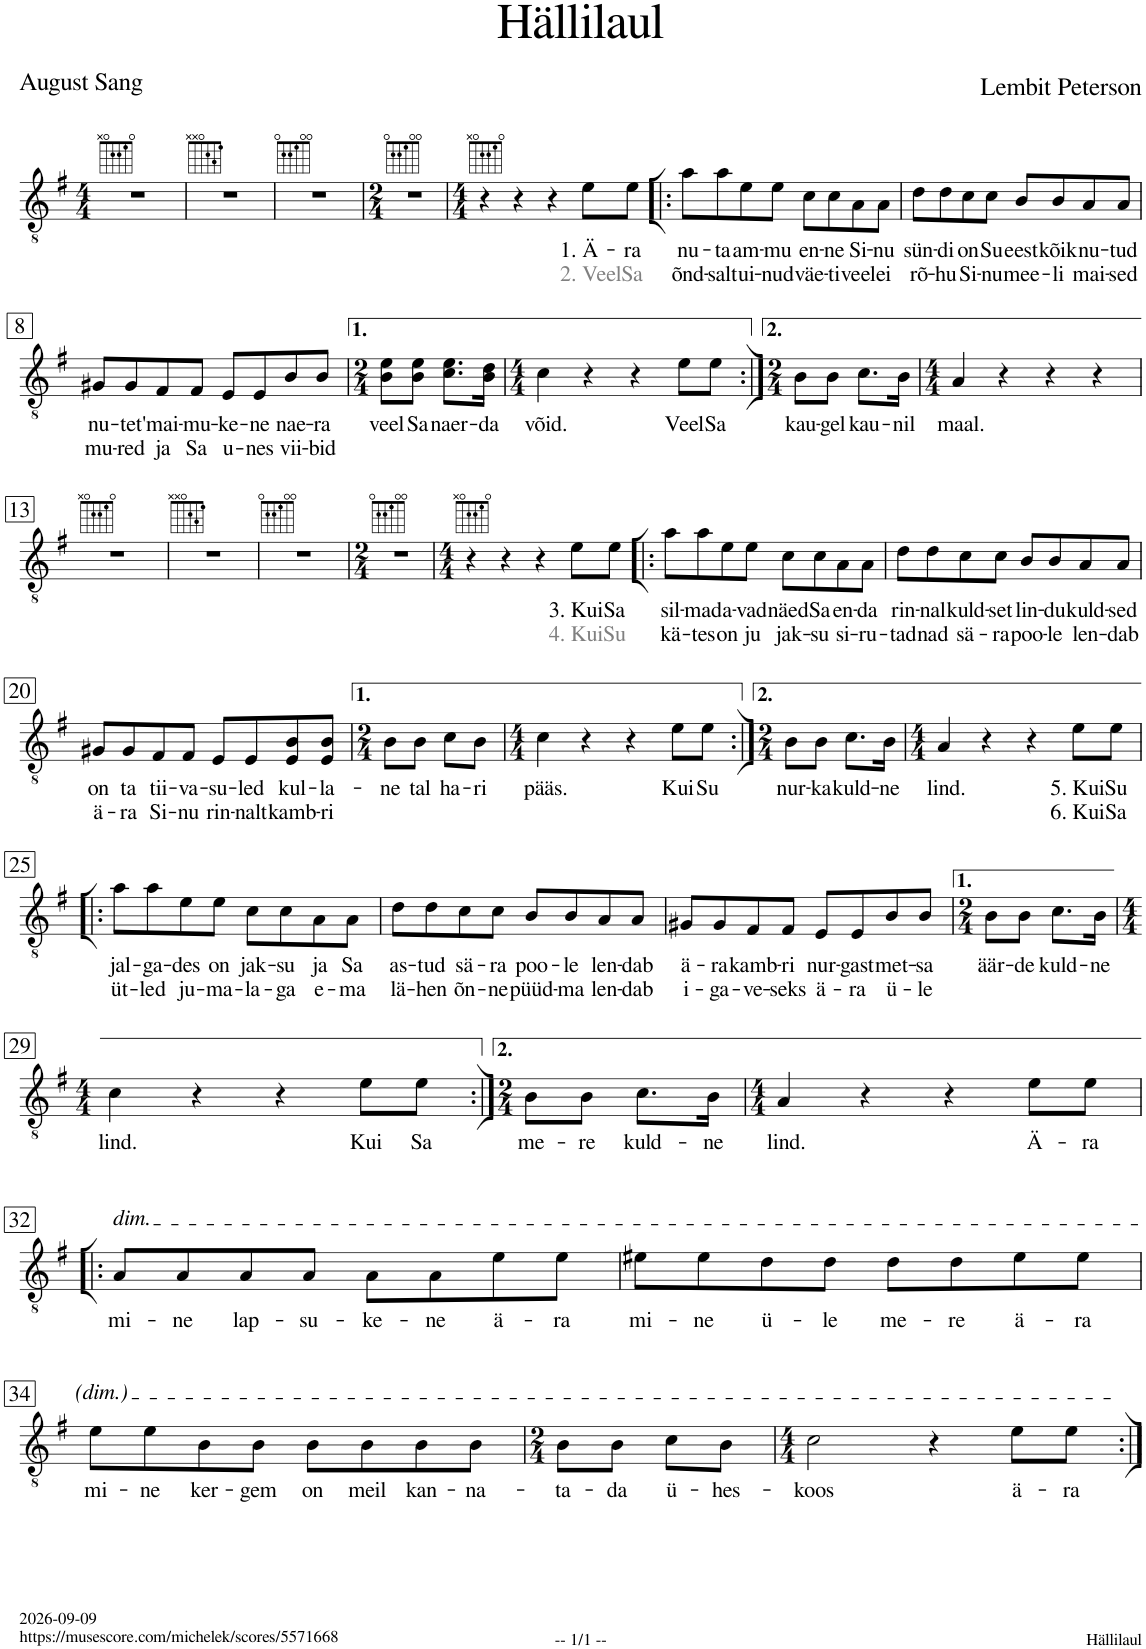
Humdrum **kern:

**kern	**text	**text
*part1	*part1	*part1
*staff1	*staff1	*staff1
*I"Guitar	*	*
*clefGv2	*	*
*k[f#]	*	*
*M4/4	*	*
=1	=1	=1
1r	.	.
=2	=2	=2
1r	.	.
=3	=3	=3
1r	.	.
=4	=4	=4
*M2/4	*	*
2r	.	.
=5	=5	=5
*M4/4	*	*
4r	.	.
4r	.	.
4r	.	.
!	!LO:LY:b	!LO:LY:b:color=#808080
8e\L	1. Ä-	2. Veel
!	!LO:LY:b	!LO:LY:b:color=#808080
8e\J	-ra	Sa
=6!|:	=6!|:	=6!|:
!	!LO:LY:b	!LO:LY:b
8a\L	nu-	õnd-
!	!LO:LY:b	!LO:LY:b
8a\	-ta	-salt
!	!LO:LY:b	!LO:LY:b
8e\	am-	ui-
!	!LO:LY:b	!LO:LY:b
8e\J	-mu	-nud
!	!LO:LY:b	!LO:LY:b
8c\L	en-	väe-
!	!LO:LY:b	!LO:LY:b
8c\	-ne	-ti
!	!LO:LY:b	!LO:LY:b
8A\	Si-	veel
!	!LO:LY:b	!LO:LY:b
8A\J	-nu	ei
=7	=7	=7
!	!LO:LY:b	!LO:LY:b
8d\L	sün-	rõ-
!	!LO:LY:b	!LO:LY:b
8d\	-di	-hu
!	!LO:LY:b	!LO:LY:b
8c\	on	Si-
!	!LO:LY:b	!LO:LY:b
8c\J	Su	-nu
!	!LO:LY:b	!LO:LY:b
8B/L	eest	mee-
!	!LO:LY:b	!LO:LY:b
8B/	kõik	-li
!	!LO:LY:b	!LO:LY:b
8A/	nu-	mai-
!	!LO:LY:b	!LO:LY:b
8A/J	-tud	-sed
!!LO:LB:g=z
=8	=8	=8
!	!LO:LY:b	!LO:LY:b
8G#X/L	nu-	mu-
!	!LO:LY:b	!LO:LY:b
8G#/	-tet'	-red
!	!LO:LY:b	!LO:LY:b
8F#/	mai-	ja
!	!LO:LY:b	!LO:LY:b
8F#/J	-mu-	Sa
!	!LO:LY:b	!LO:LY:b
8E/L	-ke-	u-
!	!LO:LY:b	!LO:LY:b
8E/	-ne	-nes
!	!LO:LY:b	!LO:LY:b
8B/	nae-	vii-
!	!LO:LY:b	!LO:LY:b
8B/J	-ra	-bid
=9	=9	=9
*M2/4	*	*
!	!LO:LY:b	!
8B\ 8e\L	veel	.
!	!LO:LY:b	!
8B\ 8e\J	Sa	.
!	!LO:LY:b	!
8.c\ 8.e\L	naer-	.
!	!LO:LY:b	!
16B\ 16d\Jk	-da	.
=10	=10	=10
*M4/4	*	*
!	!LO:LY:b	!
4c\	võid.	.
4r	.	.
4r	.	.
!	!LO:LY:b	!
8e\L	Veel	.
!	!LO:LY:b	!
8e\J	Sa	.
=11:|!	=11:|!	=11:|!
*M2/4	*	*
!	!LO:LY:b	!
8B\L	kau-	.
!	!LO:LY:b	!
8B\J	-gel	.
!	!LO:LY:b	!
8.c\L	kau-	.
!	!LO:LY:b	!
16B\Jk	-nil	.
=12	=12	=12
*M4/4	*	*
!	!LO:LY:b	!
4A/	maal.	.
4r	.	.
4r	.	.
4r	.	.
!!LO:LB:g=z
=13	=13	=13
1r	.	.
=14	=14	=14
1r	.	.
=15	=15	=15
1r	.	.
=16	=16	=16
*M2/4	*	*
2r	.	.
=17	=17	=17
*M4/4	*	*
4r	.	.
4r	.	.
4r	.	.
!	!LO:LY:b	!LO:LY:b:color=#808080
8e\L	3. Kui	4. Kui
!	!LO:LY:b	!LO:LY:b:color=#808080
8e\J	Sa	Su
=18!|:	=18!|:	=18!|:
!	!LO:LY:b	!LO:LY:b
8a\L	sil-	kä-
!	!LO:LY:b	!LO:LY:b
8a\	-mad	-tes
!	!LO:LY:b	!LO:LY:b
8e\	a-	on
!	!LO:LY:b	!LO:LY:b
8e\J	-vad	ju
!	!LO:LY:b	!LO:LY:b
8c\L	näed	jak-
!	!LO:LY:b	!LO:LY:b
8c\	Sa	-su
!	!LO:LY:b	!LO:LY:b
8A\	en-	si-
!	!LO:LY:b	!LO:LY:b
8A\J	-da	-ru-
=19	=19	=19
!	!LO:LY:b	!LO:LY:b
8d\L	rin-	-tad
!	!LO:LY:b	!LO:LY:b
8d\	-nal	nad
!	!LO:LY:b	!LO:LY:b
8c\	kuld-	sä-
!	!LO:LY:b	!LO:LY:b
8c\J	-set	-ra
!	!LO:LY:b	!LO:LY:b
8B/L	lin-	poo-
!	!LO:LY:b	!LO:LY:b
8B/	-du	-le
!	!LO:LY:b	!LO:LY:b
8A/	kuld-	len-
!	!LO:LY:b	!LO:LY:b
8A/J	-sed	-dab
!!LO:LB:g=z
=20	=20	=20
!	!LO:LY:b	!LO:LY:b
8G#X/L	on	ä-
!	!LO:LY:b	!LO:LY:b
8G#/	ta	-ra
!	!LO:LY:b	!LO:LY:b
8F#/	tii-	Si-
!	!LO:LY:b	!LO:LY:b
8F#/J	-va-	-nu
!	!LO:LY:b	!LO:LY:b
8E/L	-su-	rin-
!	!LO:LY:b	!LO:LY:b
8E/	-led	-nalt
!	!LO:LY:b	!LO:LY:b
8E/ 8B/	kul-	kamb-
!	!LO:LY:b	!LO:LY:b
8E/ 8B/J	-la-	-ri
=21	=21	=21
*M2/4	*	*
!	!LO:LY:b	!
8B\L	-ne	.
!	!LO:LY:b	!
8B\J	tal	.
!	!LO:LY:b	!
8c\L	ha-	.
!	!LO:LY:b	!
8B\J	ri	.
=22	=22	=22
*M4/4	*	*
!	!LO:LY:b	!
4c\	pääs.	.
4r	.	.
4r	.	.
!	!LO:LY:b	!
8e\L	Kui	.
!	!LO:LY:b	!
8e\J	Su	.
=23:|!	=23:|!	=23:|!
*M2/4	*	*
!	!LO:LY:b	!
8B\L	nur-	.
!	!LO:LY:b	!
8B\J	ka	.
!	!LO:LY:b	!
8.c\L	kuld-	.
!	!LO:LY:b	!
16B\Jk	-ne	.
=24	=24	=24
*M4/4	*	*
!	!LO:LY:b	!
4A/	lind.	.
4r	.	.
4r	.	.
!	!LO:LY:b	!LO:LY:b
8e\L	5. Kui	6. Kui
!	!LO:LY:b	!LO:LY:b
8e\J	Su	Sa
!!LO:LB:g=z
=25!|:	=25!|:	=25!|:
!	!LO:LY:b	!LO:LY:b
8a\L	jal-	üt-
!	!LO:LY:b	!LO:LY:b
8a\	-ga-	-led
!	!LO:LY:b	!LO:LY:b
8e\	-des	ju-
!	!LO:LY:b	!LO:LY:b
8e\J	on	-ma-
!	!LO:LY:b	!LO:LY:b
8c\L	jak-	-la-
!	!LO:LY:b	!LO:LY:b
8c\	-su	-ga
!	!LO:LY:b	!LO:LY:b
8A\	ja	e-
!	!LO:LY:b	!LO:LY:b
8A\J	Sa	-ma
=26	=26	=26
!	!LO:LY:b	!LO:LY:b
8d\L	as-	lä-
!	!LO:LY:b	!LO:LY:b
8d\	-tud	-hen
!	!LO:LY:b	!LO:LY:b
8c\	sä-	õn-
!	!LO:LY:b	!LO:LY:b
8c\J	-ra	-ne
!	!LO:LY:b	!LO:LY:b
8B/L	poo-	püüd-
!	!LO:LY:b	!LO:LY:b
8B/	-le	-ma
!	!LO:LY:b	!LO:LY:b
8A/	len-	len-
!	!LO:LY:b	!LO:LY:b
8A/J	-dab	-dab
=27	=27	=27
!	!LO:LY:b	!LO:LY:b
8G#X/L	ä-	i-
!	!LO:LY:b	!LO:LY:b
8G#/	-ra	-ga-
!	!LO:LY:b	!LO:LY:b
8F#/	kamb-	-ve-
!	!LO:LY:b	!LO:LY:b
8F#/J	-ri	-seks
!	!LO:LY:b	!LO:LY:b
8E/L	nur-	ä-
!	!LO:LY:b	!LO:LY:b
8E/	-gast	-ra
!	!LO:LY:b	!LO:LY:b
8B/	met-	ü-
!	!LO:LY:b	!LO:LY:b
8B/J	-sa	-le
=28	=28	=28
*M2/4	*	*
!	!LO:LY:b	!
8B\L	äär-	.
!	!LO:LY:b	!
8B\J	de	.
!	!LO:LY:b	!
8.c\L	kuld-	.
!	!LO:LY:b	!
16B\Jk	-ne	.
!!LO:LB:g=z
=29	=29	=29
*M4/4	*	*
!	!LO:LY:b	!
4c\	lind.	.
4r	.	.
4r	.	.
!	!LO:LY:b	!
8e\L	Kui	.
!	!LO:LY:b	!
8e\J	Sa	.
=30:|!	=30:|!	=30:|!
*M2/4	*	*
!	!LO:LY:b	!
8B\L	me-	.
!	!LO:LY:b	!
8B\J	re	.
!	!LO:LY:b	!
8.c\L	kuld-	.
!	!LO:LY:b	!
16B\Jk	-ne	.
=31	=31	=31
*M4/4	*	*
!	!LO:LY:b	!
4A/	lind.	.
4r	.	.
4r	.	.
!	!LO:LY:b	!
8e\L	Ä-	.
!	!LO:LY:b	!
8e\J	-ra	.
!!LO:LB:g=z
=32!|:	=32!|:	=32!|:
!LO:TX:a:i:t=dim.	!	!
!	!LO:LY:b	!
8A/L	mi-	.
!	!LO:LY:b	!
8A/	-ne	.
!	!LO:LY:b	!
8A/	lap-	.
!	!LO:LY:b	!
8A/J	-su-	.
!	!LO:LY:b	!
8A\L	-ke-	.
!	!LO:LY:b	!
8A\	-ne	.
!	!LO:LY:b	!
8e\	ä-	.
!	!LO:LY:b	!
8e\J	-ra	.
=33	=33	=33
!	!LO:LY:b	!
8e#X\L	mi-	.
!	!LO:LY:b	!
8e#\	-ne	.
!	!LO:LY:b	!
8d\	ü-	.
!	!LO:LY:b	!
8d\J	-le	.
!	!LO:LY:b	!
8d\L	me-	.
!	!LO:LY:b	!
8d\	-re	.
!	!LO:LY:b	!
8e#\	ä-	.
!	!LO:LY:b	!
8e#\J	-ra	.
!!LO:LB:g=z
=34	=34	=34
!	!LO:LY:b	!
8e\L	mi-	.
!	!LO:LY:b	!
8e\	-ne	.
!	!LO:LY:b	!
8B\	ker-	.
!	!LO:LY:b	!
8B\J	-gem	.
!	!LO:LY:b	!
8B\L	on	.
!	!LO:LY:b	!
8B\	meil	.
!	!LO:LY:b	!
8B\	kan-	.
!	!LO:LY:b	!
8B\J	-na-	.
=35	=35	=35
*M2/4	*	*
!	!LO:LY:b	!
8B\L	-ta-	.
!	!LO:LY:b	!
8B\J	-da	.
!	!LO:LY:b	!
8c\L	ü-	.
!	!LO:LY:b	!
8B\J	-hes-	.
=36	=36	=36
*M4/4	*	*
!	!LO:LY:b	!
2c\	-koos	.
4r	.	.
!	!LO:LY:b	!
8e\L	ä-	.
!	!LO:LY:b	!
8e\J	-ra	.
=:|!	=:|!	=:|!
*-	*-	*-
